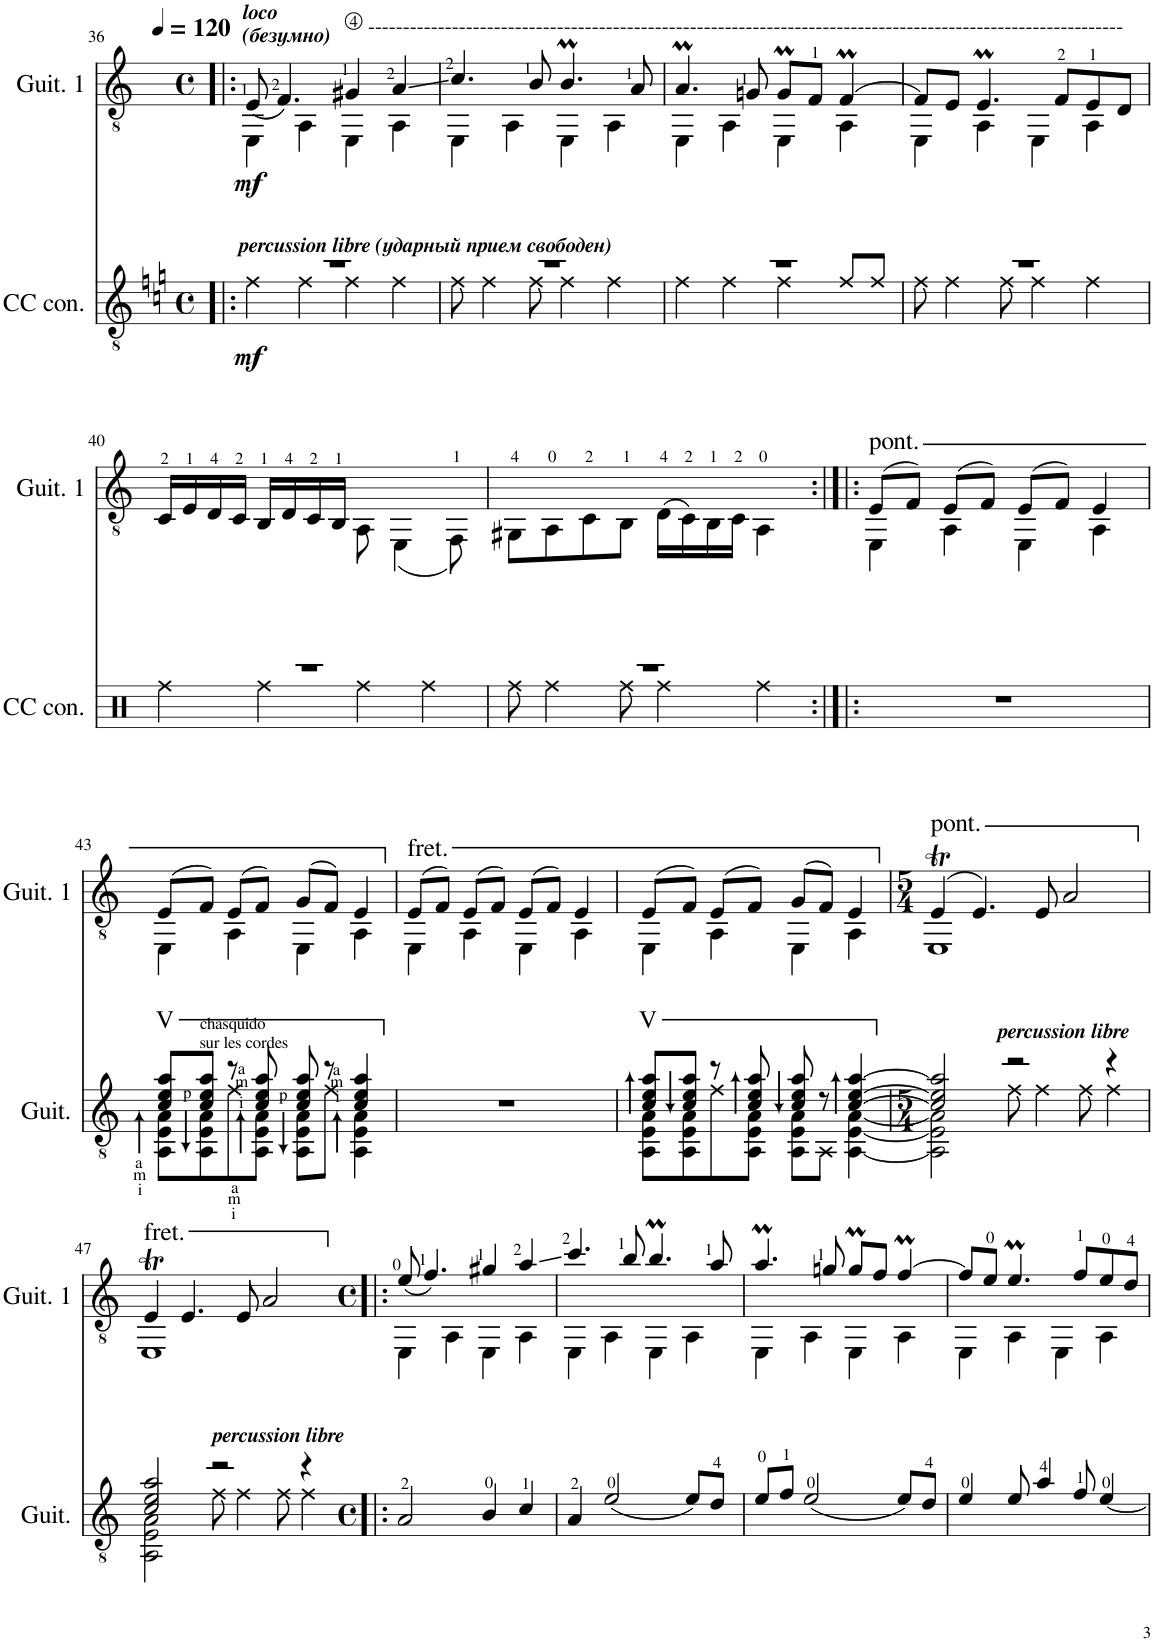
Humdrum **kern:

**kern	**dynam	**kern	**dynam
*part2	*part2	*part1	*part1
*staff2	*staff2	*staff1	*staff1
*I"Guitare	*	*I"Guitare	*
*I'Guit. 2	*	*I'Guit. 1	*
!!LO:PB:g=z
*clefGv2	*	*clefGv2	*
*k[]	*	*k[]	*
*M4/4	*	*M4/4	*
*met(c)	*	*met(c)	*
*MM120	*	*MM120	*
=36!|:	=36!|:	=36!|:	=36!|:
*^	*	*^	*
!	!	!	!LO:TX:a:Bi:t=loco	!	!
!	!	!	!LO:TX:a:t=(безумно)	!	!
!LO:TX:a:Bi:t=percussion libre (ударный прием свободен)	!	!	!	!	!
!	!	!LO:DY:b	!	!	!LO:DY:b
1r	4dd\	mf	(<8E/	4EE\	mf
.	.	.	4.F/)	.	.
.	4dd\	.	.	4AA\	.
!	!	!	!LO:TX:a:t=------------------------------------------------------------------------------------------------------------	!	!
.	4dd\	.	4G#X/	4EE\	.
.	4dd\	.	4A/	4AA\	.
=37	=37	=37	=37	=37	=37
1r	8dd\	.	4.c/	4EE\	.
.	4dd\	.	.	.	.
.	.	.	.	4AA\	.
.	8dd\	.	8B/	.	.
.	4dd\	.	4.Bm/	4EE\	.
.	4dd\	.	.	4AA\	.
.	.	.	8A/	.	.
=38	=38	=38	=38	=38	=38
1r	4dd\	.	4.AM/	4EE\	.
.	4dd\	.	.	4AA\	.
.	.	.	8Gn/	.	.
.	4dd\	.	8GM/L	4EE\	.
.	.	.	8F/J	.	.
.	8dd/L	.	[4FM/	4AA\	.
.	8dd/J	.	.	.	.
=39	=39	=39	=39	=39	=39
1r	8dd\	.	8F/L]	4EE\	.
.	4dd\	.	8E/J	.	.
.	.	.	4.Em/	4AA\	.
.	8dd\	.	.	.	.
.	4dd\	.	.	4EE\	.
.	.	.	8F/L	.	.
.	4dd\	.	8E/	4AA\	.
.	.	.	8D/J	.	.
*	*	*	*v	*v	*
!!LO:LB:g=z
=40	=40	=40	=40	=40
1r	4dd\	.	16C/LL	.
.	.	.	16E/	.
.	.	.	16D/	.
.	.	.	16C/JJ	.
.	4dd\	.	16BB/LL	.
.	.	.	16D/	.
.	.	.	16C/	.
.	.	.	16BB/JJ	.
.	4dd\	.	8AA\	.
.	.	.	(<4EE\	.
.	4dd\	.	.	.
.	.	.	8FF\)	.
=41	=41	=41	=41	=41
1r	8dd\	.	8GG#X\L	.
.	4dd\	.	8AA\	.
.	.	.	8C\	.
.	8dd\	.	8BB\J	.
.	4dd\	.	(16D\LL	.
.	.	.	16C\)	.
.	.	.	16BB\	.
.	.	.	16C\JJ	.
.	4dd\	.	4AA\	.
=42:|!|:	=42:|!|:	=42:|!|:	=42:|!|:	=42:|!|:
*	*	*	*^	*
!	!	!	!LO:TX:a:t=pont.	!	!
*v	*v	*	*	*	*
1r	.	(8E/L	4EE\	.
.	.	8F/J)	.	.
.	.	(8E/L	4AA\	.
.	.	8F/J)	.	.
.	.	(8E/L	4EE\	.
.	.	8F/J)	.	.
.	.	4E/	4AA\	.
!!LO:LB:g=z	!!
=43	=43	=43	=43	=43
*^	*	*	*	*
!LO:TX:a:t=V	!	!	!	!	!
8c/ 8e/ 8a/L	8AA\ 8E\ 8A\L	.	(8E/L	4EE\	.
8c/ 8e/ 8a/J	8AA\ 8E\ 8A\	.	8F/J)	.	.
!LO:TX:a:t=chasquido	!	!	!	!	!
!LO:TX:a:t=sur les cordes	!	!	!	!	!
8r	8aa\	.	(8E/L	4AA\	.
8c/ 8e/ 8a/	8AA\ 8E\ 8A\J	.	8F/J)	.	.
8c/ 8e/ 8a/	8AA\ 8E\ 8A\L	.	(8G/L	4EE\	.
8r	8aa\J	.	8F/J)	.	.
4c/ 4e/ 4a/	4AA\ 4E\ 4A\	.	4E/	4AA\	.
=44	=44	=44	=44	=44	=44
!	!	!	!LO:TX:a:t=fret.	!	!
*v	*v	*	*	*	*
1r	.	(8E/L	4EE\	.
.	.	8F/J)	.	.
.	.	(8E/L	4AA\	.
.	.	8F/J)	.	.
.	.	(8E/L	4EE\	.
.	.	8F/J)	.	.
.	.	4E/	4AA\	.
=45	=45	=45	=45	=45
*^	*	*	*	*
!LO:TX:a:t=V	!	!	!	!	!
8c/ 8e/ 8a/L	8AA\ 8E\ 8A\L	.	(8E/L	4EE\	.
8c/ 8e/ 8a/J	8AA\ 8E\ 8A\	.	8F/J)	.	.
8r	8aa\	.	(8E/L	4AA\	.
8c/ 8e/ 8a/	8AA\ 8E\ 8A\J	.	8F/J)	.	.
8c/ 8e/ 8a/	8AA\ 8E\ 8A\L	.	(8G/L	4EE\	.
8r	8AA\J	.	8F/J)	.	.
[4c/ [4e/ [4a/	[4AA\ [4E\ [4A\	.	4E/	4AA\	.
=46	=46	=46	=46	=46	=46
*M5/4	*	*	*M5/4	*	*
!	!	!	!LO:TX:a:t=pont.	!	!
2c/] 2e/] 2a/]	2AA\] 2E\] 2A\]	.	(4Et/	1EE	.
.	.	.	4.E/)	.	.
!LO:TX:a:Bi:t=percussion libre	!	!	!	!	!
2r	8dd\	.	.	.	.
.	4dd\	.	8E/	.	.
.	.	.	2A/	.	.
.	8dd\	.	.	.	.
4r	4dd\	.	.	4ryy	.
!!LO:LB:g=z	!!
=47	=47	=47	=47	=47	=47
!	!	!	!LO:TX:a:t=fret.	!	!
2c/ 2e/ 2a/	2AA\ 2E\ 2A\	.	4Et/	1EE	.
.	.	.	4.E/	.	.
!LO:TX:a:Bi:t=percussion libre	!	!	!	!	!
2r	8dd\	.	.	.	.
.	4dd\	.	8E/	.	.
.	.	.	2A/	.	.
.	8dd\	.	.	.	.
4r	4dd\	.	.	4ryy	.
*v	*v	*	*	*	*
=48!|:	=48!|:	=48!|:	=48!|:	=48!|:
*M4/4	*	*M4/4	*	*
*met(c)	*	*met(c)	*	*
2A/	.	(<8e/	4EE\	.
.	.	4.f/)	.	.
.	.	.	4AA\	.
4B/	.	4g#X/	4EE\	.
4c/	.	4a/	4AA\	.
=49	=49	=49	=49	=49
4A/	.	4.cc/	4EE\	.
(2e/	.	.	4AA\	.
.	.	8b/	.	.
.	.	4.bm/	4EE\	.
8e/L)	.	.	4AA\	.
8d/J	.	8a/	.	.
=50	=50	=50	=50	=50
8e/L	.	4.aM/	4EE\	.
8f/J	.	.	.	.
(2e/	.	.	4AA\	.
.	.	8gn/	.	.
.	.	8gM/L	4EE\	.
.	.	8f/J	.	.
8e/L)	.	[4fM/	4AA\	.
8d/J	.	.	.	.
=51	=51	=51	=51	=51
4e/	.	8f/L]	4EE\	.
.	.	8e/J	.	.
8e/	.	4.em/	4AA\	.
4a/	.	.	.	.
.	.	.	4EE\	.
8f/	.	8f/L	.	.
[4e/	.	8e/	4AA\	.
.	.	8d/J	.	.
*	*	*v	*v	*
=	=	=	=
*-	*-	*-	*-
